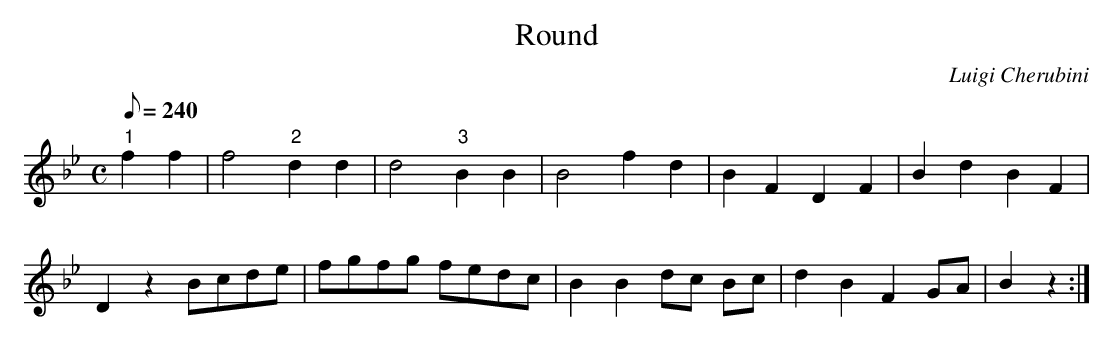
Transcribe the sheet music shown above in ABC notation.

X:1
T:Round
C:Luigi Cherubini
M:C
L:1/8
Q:240
K:Bb
"1"f2f2|f4"2"d2d2|d4"3"B2B2|B4f2d2|B2F2D2F2|B2d2B2F2|
D2 z2 Bcde|fgfg fedc|B2B2 dc Bc|d2B2F2GA|B2 z2:|]
